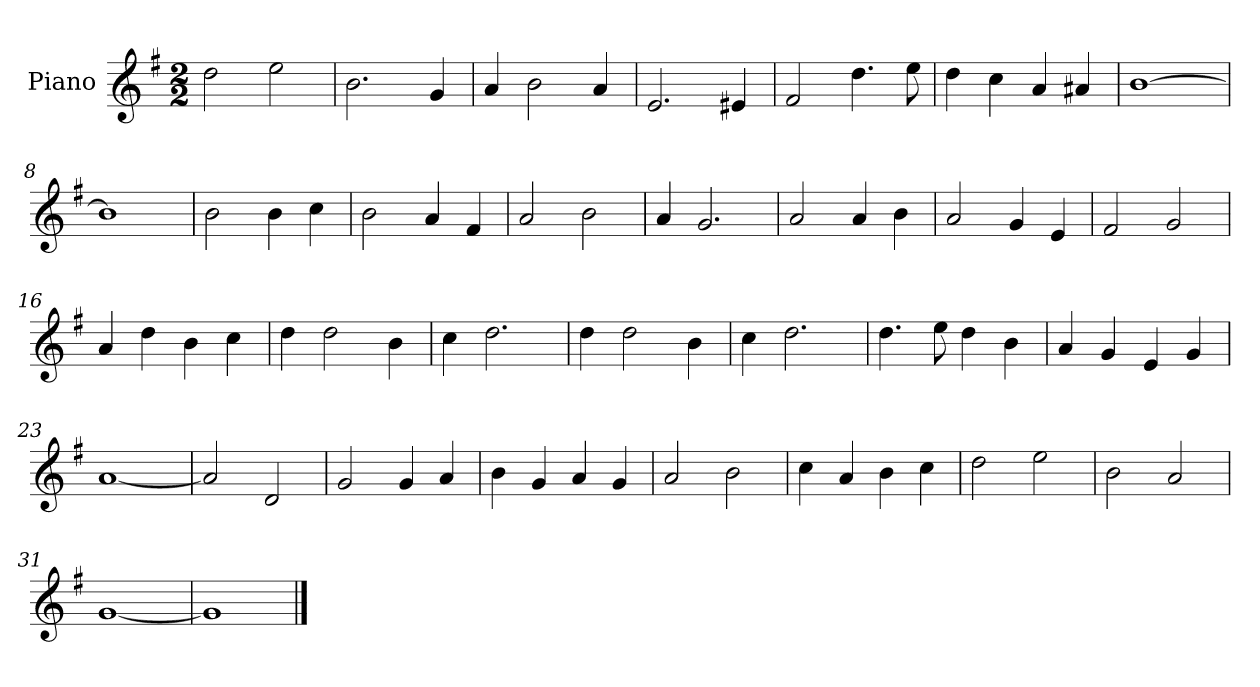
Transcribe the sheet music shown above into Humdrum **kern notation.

**kern
*part1
*staff1
*I"Piano
*I'Pno
*clefG2
*k[f#]
*G:
*M2/2
*MM240
=1
2dd\
2ee\
=2
2.b\
4g/
=3
4a/
2b\
4a/
=4
2.e/
4e#X/
=5
2f#/
4.dd\
8ee\
=6
4dd\
4cc\
4a/
4a#X/
=7
[1b
=8
1b]
=9
2b\
4b\
4cc\
=10
2b\
4a/
4f#/
!!LO:LB:g=z
=11
2a/
2b\
=12
4a/
2.g/
=13
2a/
4a/
4b\
=14
2a/
4g/
4e/
=15
2f#/
2g/
=16
4a/
4dd\
4b\
4cc\
=17
4dd\
2dd\
4b\
=18
4cc\
2.dd\
=19
4dd\
2dd\
4b\
=20
4cc\
2.dd\
!!LO:LB:g=z
=21
4.dd\
8ee\
4dd\
4b\
=22
4a/
4g/
4e/
4g/
=23
[1a
=24
2a/]
2d/
=25
2g/
4g/
4a/
=26
4b\
4g/
4a/
4g/
=27
2a/
2b\
=28
4cc\
4a/
4b\
4cc\
=29
2dd\
2ee\
=30
2b\
2a/
!!LO:LB:g=z
=31
[1g
=32
1g]
==
*-
